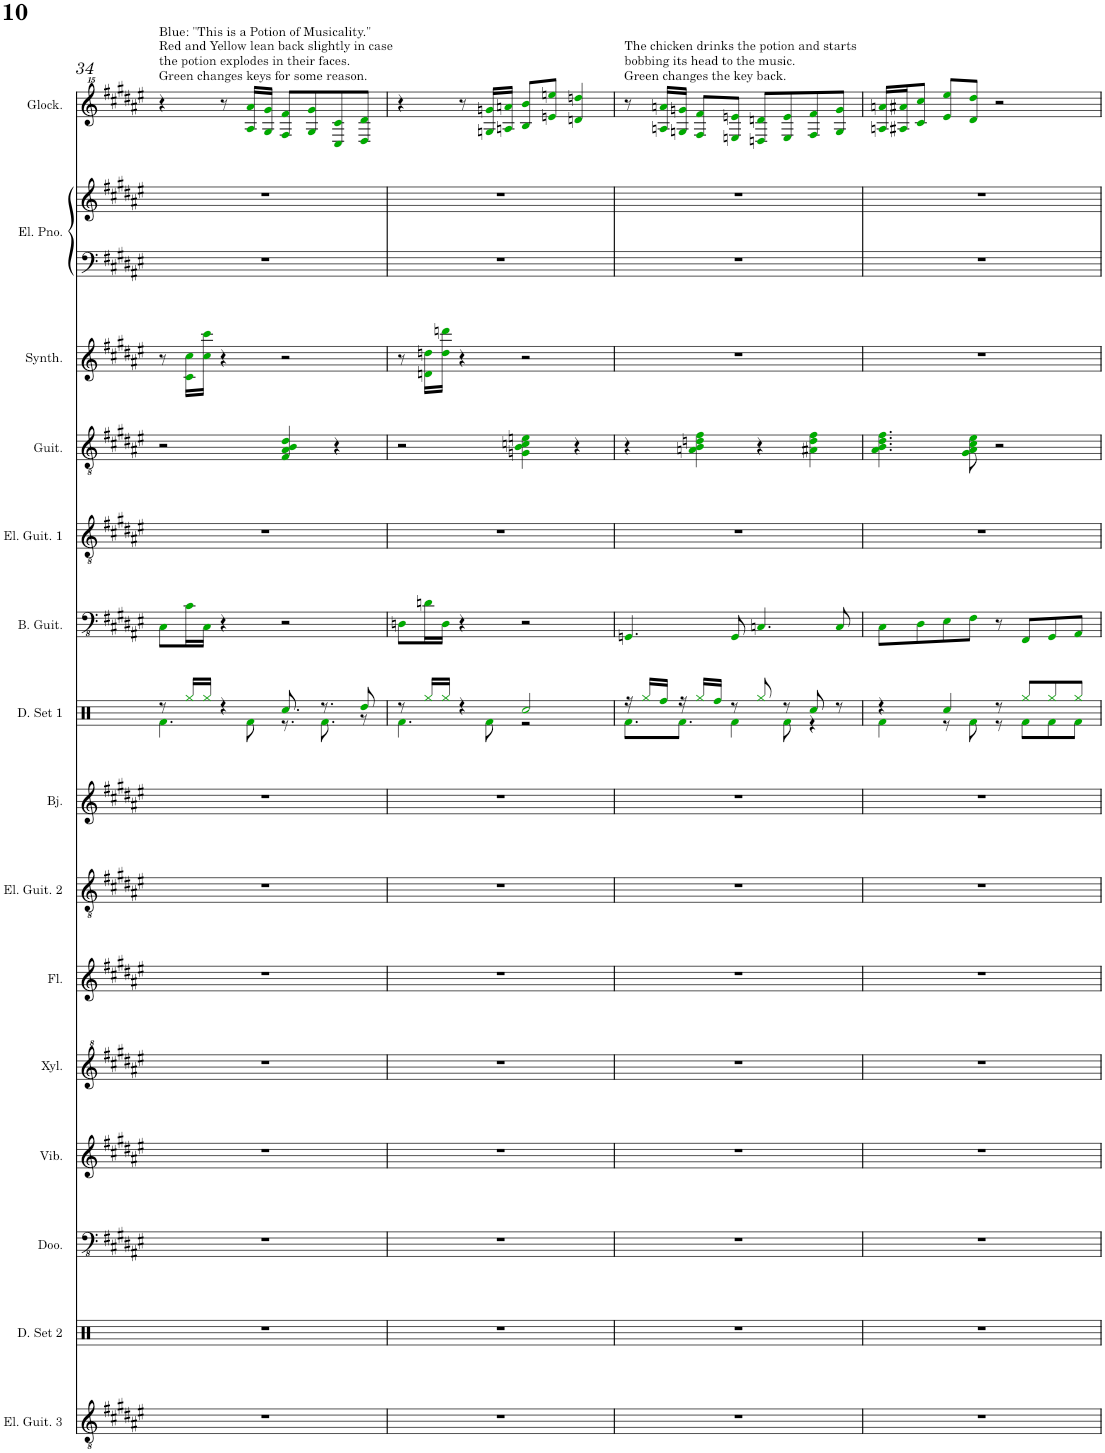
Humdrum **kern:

**kern	**kern	**kern	**kern	**kern	**kern	**kern	**kern	**kern	**kern	**kern	**kern	**kern	**kern	**kern	**kern
*part15	*part14	*part13	*part12	*part11	*part10	*part9	*part8	*part7	*part6	*part5	*part4	*part3	*part2	*part2	*part1
*staff16	*staff15	*staff14	*staff13	*staff12	*staff11	*staff10	*staff9	*staff8	*staff7	*staff6	*staff5	*staff4	*staff3	*staff2	*staff1
*I"Electric Guitar 3	*I"Drumset 2	*I"Didgeridoo	*I"Vibraphone	*I"Xylophone	*I"Flute	*I"Electric Guitar 2	*I"Banjo	*I"Drumset 1	*I"Bass Guitar	*I"Electric Guitar 1	*I"Guitar	*I"Square Synthesizer	*I"Electric Piano	*	*I"Glockenspiel
*I'El. Guit. 3	*I'D. Set 2	*I'Doo.	*I'Vib.	*I'Xyl.	*I'Fl.	*I'El. Guit. 2	*I'Bj.	*I'D. Set 1	*I'B. Guit.	*I'El. Guit. 1	*I'Guit.	*I'Synth.	*I'El. Pno.	*	*I'Glock.
!!LO:PB:g=z
*clefGv2	*clefX	*clefFv4	*clefG2	*clefG^2	*clefG2	*clefGv2	*clefG2	*clefX	*clefFv4	*clefGv2	*clefGv2	*clefG2	*clefF4	*clefG2	*clefG^^2
*k[f#c#g#d#a#e#]	*k[]	*k[f#c#g#d#a#e#]	*k[f#c#g#d#a#e#]	*k[f#c#g#d#a#e#]	*k[f#c#g#d#a#e#]	*k[f#c#g#d#a#e#]	*k[f#c#g#d#a#e#]	*k[]	*k[f#c#g#d#a#e#]	*k[f#c#g#d#a#e#]	*k[f#c#g#d#a#e#]	*k[f#c#g#d#a#e#]	*k[f#c#g#d#a#e#]	*k[f#c#g#d#a#e#]	*k[f#c#g#d#a#e#]
*M4/4	*M4/4	*M4/4	*M4/4	*M4/4	*M4/4	*M4/4	*M4/4	*M4/4	*M4/4	*M4/4	*M4/4	*M4/4	*M4/4	*M4/4	*M4/4
=34	=34	=34	=34	=34	=34	=34	=34	=34	=34	=34	=34	=34	=34	=34	=34
*	*	*	*	*	*	*	*	*^	*	*	*	*	*	*	*
!	!	!	!	!	!	!	!	!	!	!	!	!	!	!	!	!LO:TX:a:t=Blue&colon; "This is a Potion of Musicality."
!	!	!	!	!	!	!	!	!	!	!	!	!	!	!	!	!LO:TX:a:t=Red and Yellow lean back slightly in case
!	!	!	!	!	!	!	!	!	!	!	!	!	!	!	!	!LO:TX:a:t=the potion explodes in their faces.
!	!	!	!	!	!	!	!	!	!	!	!	!	!	!	!	!LO:TX:a:t=Green changes keys for some reason.
1r	1r	1r	1r	1r	1r	1r	1r	8r	4.Rfi\	8CC#i\L	1r	2r	8r	1r	1r	4r
.	.	.	.	.	.	.	.	16Rggi/LL	.	16C#i\L	.	.	16c#i\ 16cc#i\LL	.	.	.
.	.	.	.	.	.	.	.	16Rggi/JJ	.	16CC#i\JJ	.	.	16cc#i\ 16ccc#i\JJ	.	.	.
.	.	.	.	.	.	.	.	4r	.	4r	.	.	4r	.	.	8r
.	.	.	.	.	.	.	.	.	8Rfi\	.	.	.	.	.	.	16aa#i/ 16aaa#i/LL
.	.	.	.	.	.	.	.	.	.	.	.	.	.	.	.	16gg#i/ 16ggg#i/JJ
.	.	.	.	.	.	.	.	8.Rcci/	8.r	2r	.	4F#i/ 4A#i/ 4Bi/ 4d#i/	2r	.	.	8ff#i/ 8fff#i/L
.	.	.	.	.	.	.	.	.	.	.	.	.	.	.	.	8gg#i/ 8ggg#i/
.	.	.	.	.	.	.	.	8.r	8.Rfi\	.	.	.	.	.	.	.
.	.	.	.	.	.	.	.	.	.	.	.	4r	.	.	.	8cc#i/ 8ccc#i/
.	.	.	.	.	.	.	.	8Rddi/	8r	.	.	.	.	.	.	8dd#i/ 8ddd#i/J
=35	=35	=35	=35	=35	=35	=35	=35	=35	=35	=35	=35	=35	=35	=35	=35	=35
1r	1r	1r	1r	1r	1r	1r	1r	8r	4.Rfi\	8DDni\L	1r	2r	8r	1r	1r	4r
.	.	.	.	.	.	.	.	16Rggi/LL	.	16Dni\L	.	.	16dni\ 16ddni\LL	.	.	.
.	.	.	.	.	.	.	.	16Rggi/JJ	.	16DDi\JJ	.	.	16ddi\ 16dddni\JJ	.	.	.
.	.	.	.	.	.	.	.	4r	.	4r	.	.	4r	.	.	8r
.	.	.	.	.	.	.	.	.	8Rfi\	.	.	.	.	.	.	16ggni/ 16gggni/LL
.	.	.	.	.	.	.	.	.	.	.	.	.	.	.	.	16aani/ 16aaani/JJ
.	.	.	.	.	.	.	.	2Rcci/	2r	2r	.	4Gni\ 4Bi\ 4cni\ 4eni\	2r	.	.	8bbi/ 8bbbi/L
.	.	.	.	.	.	.	.	.	.	.	.	.	.	.	.	8eeeni/ 8eeeeni/J
.	.	.	.	.	.	.	.	.	.	.	.	4r	.	.	.	4dddni/ 4ddddni/
=36	=36	=36	=36	=36	=36	=36	=36	=36	=36	=36	=36	=36	=36	=36	=36	=36
!	!	!	!	!	!	!	!	!	!	!	!	!	!	!	!	!LO:TX:a:t=The chicken drinks the potion and starts
!	!	!	!	!	!	!	!	!	!	!	!	!	!	!	!	!LO:TX:a:t=bobbing its head to the music.
!	!	!	!	!	!	!	!	!	!	!	!	!	!	!	!	!LO:TX:a:t=Green changes the key back.
1r	1r	1r	1r	1r	1r	1r	1r	16r	8.Rfi\L	4.GGGni/	1r	4r	1r	1r	1r	8r
.	.	.	.	.	.	.	.	16Rggi/LL	.	.	.	.	.	.	.	.
.	.	.	.	.	.	.	.	16Rffi/JJ	.	.	.	.	.	.	.	16aani/ 16aaani/LL
.	.	.	.	.	.	.	.	16r	8.Rfi\J	.	.	.	.	.	.	16ggni/ 16gggni/JJ
.	.	.	.	.	.	.	.	16Rggi/LL	.	.	.	4Ani\ 4Bi\ 4dni\ 4f#i\	.	.	.	8ff#i/ 8fff#i/L
.	.	.	.	.	.	.	.	16Rffi/JJ	.	.	.	.	.	.	.	.
.	.	.	.	.	.	.	.	8r	4Rfi\	8GGGi/	.	.	.	.	.	8eeni/ 8eeeni/J
.	.	.	.	.	.	.	.	8Rggi/	.	4.CCni/	.	4r	.	.	.	8ddni/ 8dddni/L
.	.	.	.	.	.	.	.	8r	8Rfi\	.	.	.	.	.	.	8eei/ 8eeei/
.	.	.	.	.	.	.	.	8Rcci/	4r	.	.	4A#Xi\ 4di\ 4f#i\	.	.	.	8ff#i/ 8fff#i/
.	.	.	.	.	.	.	.	8r	.	8CCi/	.	.	.	.	.	8ggi/ 8gggi/J
=37	=37	=37	=37	=37	=37	=37	=37	=37	=37	=37	=37	=37	=37	=37	=37	=37
1r	1r	1r	1r	1r	1r	1r	1r	4r	4Rfi\	8CC#i\L	1r	4.A#i\ 4.Bi\ 4.d#i\ 4.f#i\	1r	1r	1r	16aani/ 16aaani/LL
.	.	.	.	.	.	.	.	.	.	.	.	.	.	.	.	16aa#Xi/ 16aaa#Xi/J
.	.	.	.	.	.	.	.	.	.	8DD#i\	.	.	.	.	.	8ccc#i/ 8cccc#i/J
.	.	.	.	.	.	.	.	4Rcci/	8r	8EE#i\	.	.	.	.	.	8eee#i/ 8eeee#i/L
.	.	.	.	.	.	.	.	.	8Rfi\	8FF#i\J	.	8G#i\ 8A#i\ 8c#i\ 8e#i\	.	.	.	8ddd#i/ 8dddd#i/J
.	.	.	.	.	.	.	.	8r	8r	8r	.	2r	.	.	.	2r
.	.	.	.	.	.	.	.	8Rggi/L	8Rfi\L	8FFF#i/L	.	.	.	.	.	.
.	.	.	.	.	.	.	.	8Rggi/	8Rfi\	8GGG#i/	.	.	.	.	.	.
.	.	.	.	.	.	.	.	8Rggi/J	8Rfi\J	8AAA#i/J	.	.	.	.	.	.
*	*	*	*	*	*	*	*	*v	*v	*	*	*	*	*	*	*
=	=	=	=	=	=	=	=	=	=	=	=	=	=	=	=
*-	*-	*-	*-	*-	*-	*-	*-	*-	*-	*-	*-	*-	*-	*-	*-
